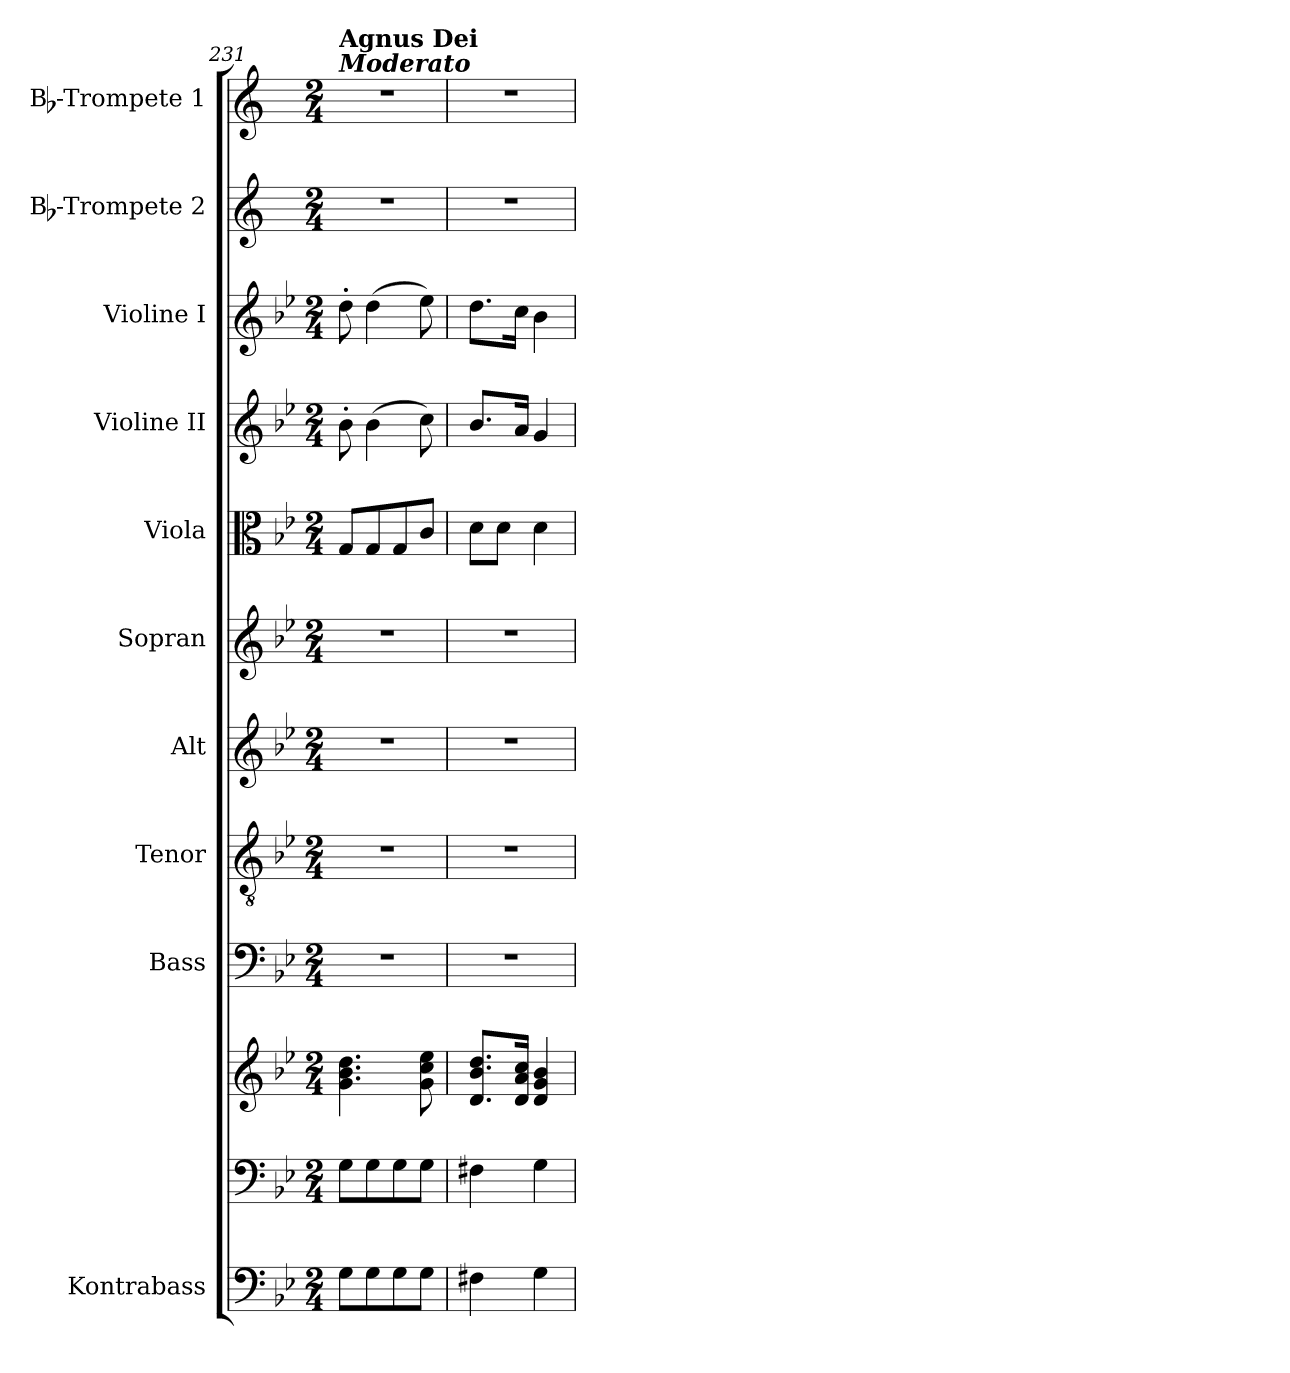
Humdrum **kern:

**kern	**kern	**kern	**kern	**kern	**kern	**kern	**kern	**kern	**kern	**kern	**kern
*part11	*part10	*part10	*part9	*part8	*part7	*part6	*part5	*part4	*part3	*part2	*part1
*staff12	*staff11	*staff10	*staff9	*staff8	*staff7	*staff6	*staff5	*staff4	*staff3	*staff2	*staff1
*I"Kontrabass	*	*	*I"Bass	*I"Tenor	*I"Alt	*I"Sopran	*I"Viola	*I"Violine II	*I"Violine I	*I"Bb-Trompete 2	*I"Bb-Trompete 1
*I'Kb.	*	*	*I'B.	*I'T.	*I'A.	*I'S.	*I'Vla.	*I'Vl. II	*I'Vl. I	*I'Bb Trp. 2	*I'Bb Trp. 1
!!LO:PB:g=z
*clefF4	*clefF4	*clefG2	*clefF4	*clefGv2	*clefG2	*clefG2	*clefC3	*clefG2	*clefG2	*clefG2	*clefG2
*ITrd7c12	*	*	*	*	*	*	*	*	*	*ITrd1c2	*ITrd1c2
*k[b-e-]	*k[b-e-]	*k[b-e-]	*k[b-e-]	*k[b-e-]	*k[b-e-]	*k[b-e-]	*k[b-e-]	*k[b-e-]	*k[b-e-]	*k[b-e-]	*k[b-e-]
*B-:	*B-:	*B-:	*B-:	*B-:	*B-:	*B-:	*B-:	*B-:	*B-:	*B-:	*B-:
*M2/4	*M2/4	*M2/4	*M2/4	*M2/4	*M2/4	*M2/4	*M2/4	*M2/4	*M2/4	*M2/4	*M2/4
=231	=231	=231	=231	=231	=231	=231	=231	=231	=231	=231	=231
!	!	!	!	!	!	!	!	!	!	!	!LO:TX:a:Bi:t=Moderato
!	!	!	!	!	!	!	!	!	!	!	!LO:TX:a:B:t=Agnus Dei
8GG\L	8G\L	4.g\ 4.b-\ 4.dd\	2r	2r	2r	2r	8G/L	8b-'>\	8dd'>\	2r	2r
8GG\	8G\	.	.	.	.	.	8G/	(>4b-\	(>4dd\	.	.
8GG\	8G\	.	.	.	.	.	8G/	.	.	.	.
8GG\J	8G\J	8g\ 8cc\ 8ee-\	.	.	.	.	8c/J	8cc\)	8ee-\)	.	.
=232	=232	=232	=232	=232	=232	=232	=232	=232	=232	=232	=232
4FF#X\	4F#X\	8.d/ 8.b-/ 8.dd/L	2r	2r	2r	2r	8d\L	8.b-/L	8.dd\L	2r	2r
.	.	.	.	.	.	.	8d\J	.	.	.	.
.	.	16d/ 16a/ 16cc/Jk	.	.	.	.	.	16a/Jk	16cc\Jk	.	.
4GG\	4G\	4d/ 4g/ 4b-/	.	.	.	.	4d\	4g/	4b-\	.	.
=	=	=	=	=	=	=	=	=	=	=	=
*-	*-	*-	*-	*-	*-	*-	*-	*-	*-	*-	*-
